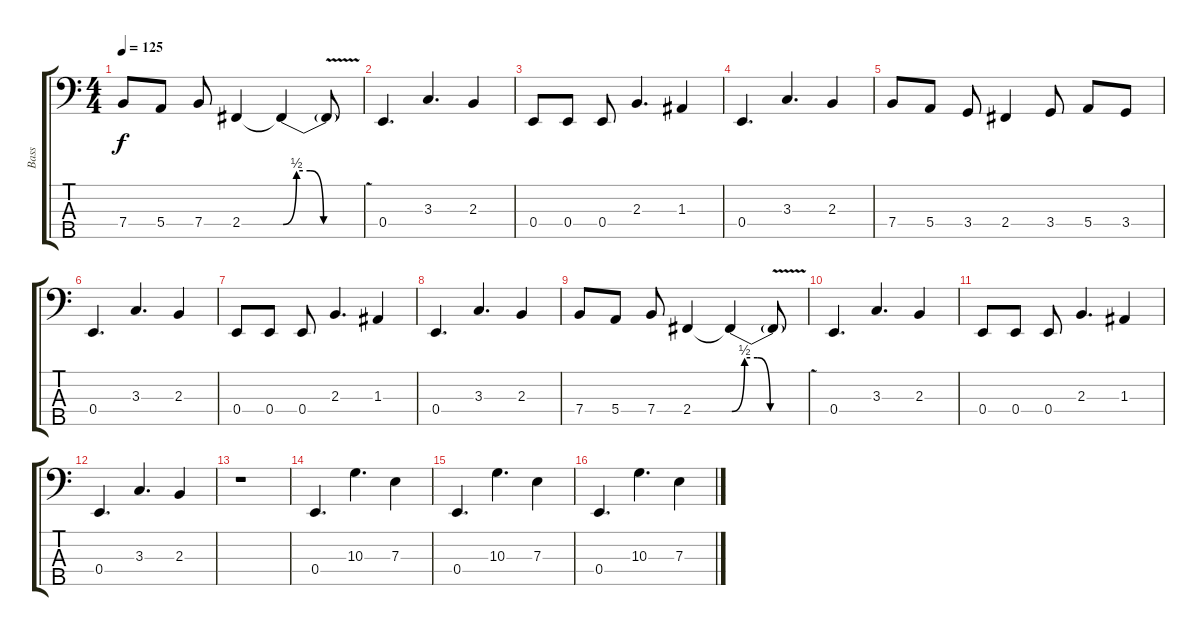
\track ("Bass" "Bass") {instrument electricbassfinger}
\staff {score tabs}
\tuning (G2 D2 A1 E1 B0) {hide}
\ts (4 4)
\tempo 125
\clef f4
\ks c
7.4.8{dy f} 5.4.8 7.4.8 2.4.4 2.4{be (custom 0 0 10 2 20 2 30 0 60 0) t}.4 2.4{v t}.8 |
0.4.4{d} 3.3.4{d} 2.3.4 |
0.4.8 0.4.8 0.4.8 2.3.4{d} 1.3.4 |
0.4.4{d} 3.3.4{d} 2.3.4 |
7.4.8 5.4.8 3.4.8 2.4.4 3.4.8 5.4.8 3.4.8 |
0.4.4{d} 3.3.4{d} 2.3.4 |
0.4.8 0.4.8 0.4.8 2.3.4{d} 1.3.4 |
0.4.4{d} 3.3.4{d} 2.3.4 |
7.4.8 5.4.8 7.4.8 2.4.4 2.4{be (custom 0 0 10 2 20 2 30 0 60 0) t}.4 2.4{v t}.8 |
0.4.4{d} 3.3.4{d} 2.3.4 |
0.4.8 0.4.8 0.4.8 2.3.4{d} 1.3.4 |
0.4.4{d} 3.3.4{d} 2.3.4 |
r.1 |
0.4.4{d} 10.3.4{d} 7.3.4 |
0.4.4{d} 10.3.4{d} 7.3.4 |
0.4.4{d} 10.3.4{d} 7.3.4
